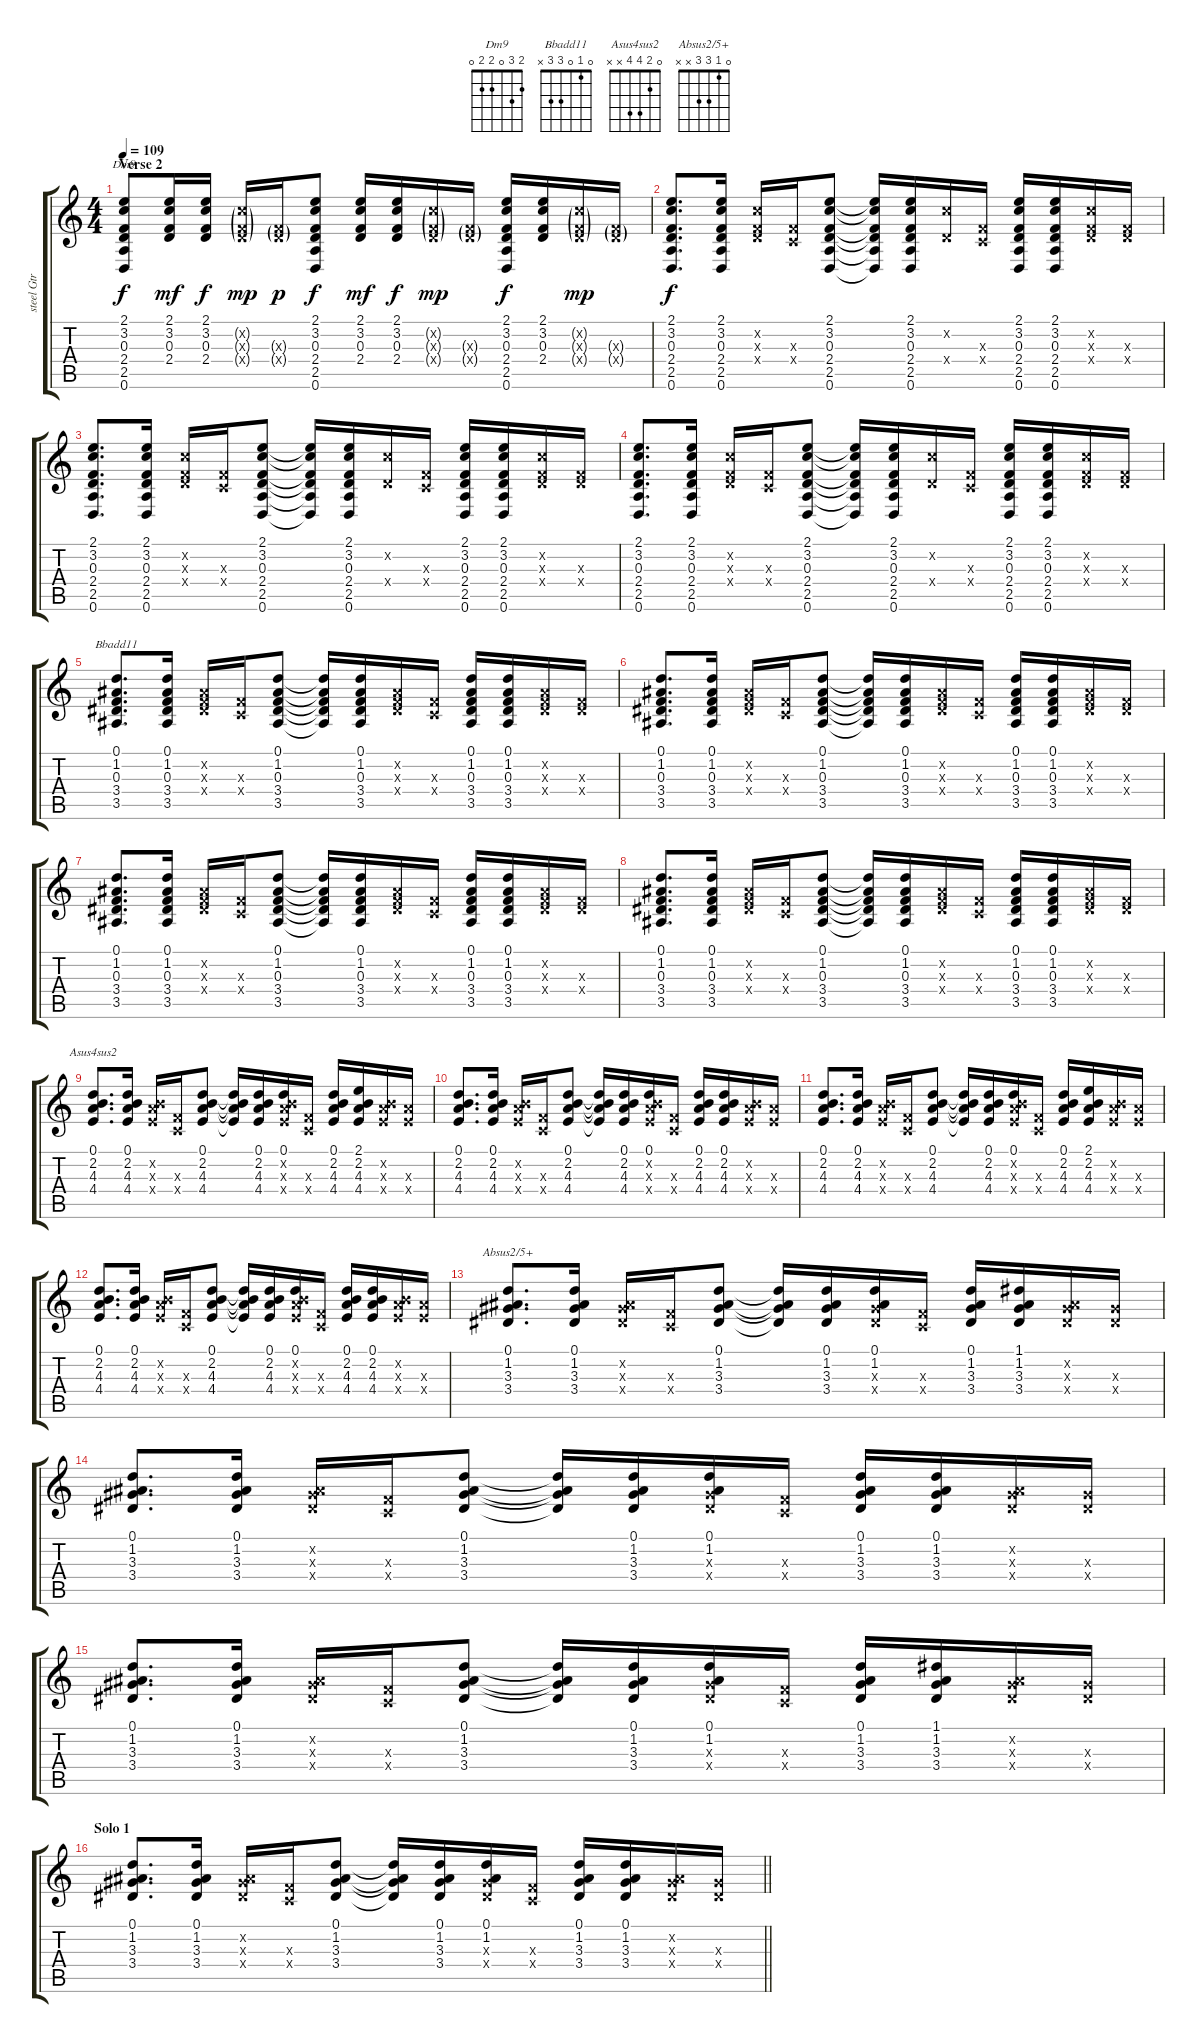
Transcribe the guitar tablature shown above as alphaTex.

\track ("steel Gtr" "steel Gtr") {instrument acousticguitarsteel}
\staff {score tabs}
\tuning (D4 A3 F3 C3 G2 D2) {hide}
\chord ("Dm9" 2 3 0 2 2 0)
\chord ("Bbadd11" 0 1 0 3 3 x)
\chord ("Asus4sus2" 0 2 4 4 x x)
\chord ("Absus2/5+" 0 1 3 3 x x)
\ts (4 4)
\section ("" "Verse 2")
\tempo 109
\clef g2
\ks c
(2.1 3.2 0.3 2.4 2.5 0.6).8{ch "Dm9" dy f} (2.1 3.2 0.3 2.4).16{dy mf} (2.1 3.2 0.3 2.4).16{dy f} (3.2{g x} 0.3{g x} 2.4{g x}).16{dy mp} (0.3{g x} 2.4{g x}).16{dy p} (2.1 3.2 0.3 2.4 2.5 0.6).8{dy f} (2.1 3.2 0.3 2.4).16{dy mf} (2.1 3.2 0.3 2.4).16{dy f} (3.2{g x} 0.3{g x} 2.4{g x}).16{dy mp} (0.3{g x} 2.4{g x}).16 (2.1 3.2 0.3 2.4 2.5 0.6).16{dy f} (2.1 3.2 0.3 2.4).16 (3.2{g x} 0.3{g x} 2.4{g x}).16{dy mp} (0.3{g x} 2.4{g x}).16 |
(2.1 3.2 0.3 2.4 2.5 0.6).8{d dy f} (2.1 3.2 0.3 2.4 2.5 0.6).16 (3.2{x} 0.3{x} 2.4{x}).16 (0.3{x} 0.4{x}).16 (2.1 3.2 0.3 2.4 2.5 0.6).8 (2.1{t} 3.2{t} 0.3{t} 2.4{t} 2.5{t} 0.6{t}).16 (2.1 3.2 0.3 2.4 2.5 0.6).16 (3.2{x} 2.4{x}).16 (0.3{x} 0.4{x}).16 (2.1 3.2 0.3 2.4 2.5 0.6).16 (2.1 3.2 0.3 2.4 2.5 0.6).16 (3.2{x} 0.3{x} 2.4{x}).16 (0.3{x} 2.4{x}).16 |
(2.1 3.2 0.3 2.4 2.5 0.6).8{d} (2.1 3.2 0.3 2.4 2.5 0.6).16 (3.2{x} 0.3{x} 2.4{x}).16 (0.3{x} 0.4{x}).16 (2.1 3.2 0.3 2.4 2.5 0.6).8 (2.1{t} 3.2{t} 0.3{t} 2.4{t} 2.5{t} 0.6{t}).16 (2.1 3.2 0.3 2.4 2.5 0.6).16 (3.2{x} 2.4{x}).16 (0.3{x} 0.4{x}).16 (2.1 3.2 0.3 2.4 2.5 0.6).16 (2.1 3.2 0.3 2.4 2.5 0.6).16 (3.2{x} 0.3{x} 2.4{x}).16 (0.3{x} 2.4{x}).16 |
(2.1 3.2 0.3 2.4 2.5 0.6).8{d} (2.1 3.2 0.3 2.4 2.5 0.6).16 (3.2{x} 0.3{x} 2.4{x}).16 (0.3{x} 0.4{x}).16 (2.1 3.2 0.3 2.4 2.5 0.6).8 (2.1{t} 3.2{t} 0.3{t} 2.4{t} 2.5{t} 0.6{t}).16 (2.1 3.2 0.3 2.4 2.5 0.6).16 (3.2{x} 2.4{x}).16 (0.3{x} 0.4{x}).16 (2.1 3.2 0.3 2.4 2.5 0.6).16 (2.1 3.2 0.3 2.4 2.5 0.6).16 (3.2{x} 0.3{x} 2.4{x}).16 (0.3{x} 2.4{x}).16 |
(0.1 1.2 0.3 3.4 3.5).8{d ch "Bbadd11"} (0.1 1.2 0.3 3.4 3.5).16 (1.2{x} 0.3{x} 3.4{x}).16 (0.3{x} 0.4{x}).16 (0.1 1.2 0.3 3.4 3.5).8 (0.1{t} 1.2{t} 0.3{t} 3.4{t} 3.5{t}).16 (0.1 1.2 0.3 3.4 3.5).16 (1.2{x} 0.3{x} 3.4{x}).16 (0.3{x} 0.4{x}).16 (0.1 1.2 0.3 3.4 3.5).16 (0.1 1.2 0.3 3.4 3.5).16 (1.2{x} 0.3{x} 3.4{x}).16 (0.3{x} 3.4{x}).16 |
(0.1 1.2 0.3 3.4 3.5).8{d} (0.1 1.2 0.3 3.4 3.5).16 (1.2{x} 0.3{x} 3.4{x}).16 (0.3{x} 0.4{x}).16 (0.1 1.2 0.3 3.4 3.5).8 (0.1{t} 1.2{t} 0.3{t} 3.4{t} 3.5{t}).16 (0.1 1.2 0.3 3.4 3.5).16 (1.2{x} 0.3{x} 3.4{x}).16 (0.3{x} 0.4{x}).16 (0.1 1.2 0.3 3.4 3.5).16 (0.1 1.2 0.3 3.4 3.5).16 (1.2{x} 0.3{x} 3.4{x}).16 (0.3{x} 3.4{x}).16 |
(0.1 1.2 0.3 3.4 3.5).8{d} (0.1 1.2 0.3 3.4 3.5).16 (1.2{x} 0.3{x} 3.4{x}).16 (0.3{x} 0.4{x}).16 (0.1 1.2 0.3 3.4 3.5).8 (0.1{t} 1.2{t} 0.3{t} 3.4{t} 3.5{t}).16 (0.1 1.2 0.3 3.4 3.5).16 (1.2{x} 0.3{x} 3.4{x}).16 (0.3{x} 0.4{x}).16 (0.1 1.2 0.3 3.4 3.5).16 (0.1 1.2 0.3 3.4 3.5).16 (1.2{x} 0.3{x} 3.4{x}).16 (0.3{x} 3.4{x}).16 |
(0.1 1.2 0.3 3.4 3.5).8{d} (0.1 1.2 0.3 3.4 3.5).16 (1.2{x} 0.3{x} 3.4{x}).16 (0.3{x} 0.4{x}).16 (0.1 1.2 0.3 3.4 3.5).8 (0.1{t} 1.2{t} 0.3{t} 3.4{t} 3.5{t}).16 (0.1 1.2 0.3 3.4 3.5).16 (1.2{x} 0.3{x} 3.4{x}).16 (0.3{x} 0.4{x}).16 (0.1 1.2 0.3 3.4 3.5).16 (0.1 1.2 0.3 3.4 3.5).16 (1.2{x} 0.3{x} 3.4{x}).16 (0.3{x} 3.4{x}).16 |
(0.1 2.2 4.3 4.4).8{d ch "Asus4sus2"} (0.1 2.2 4.3 4.4).16 (2.2{x} 4.3{x} 4.4{x}).16 (0.3{x} 0.4{x}).16 (0.1 2.2 4.3 4.4).8 (0.1{t} 2.2{t} 4.3{t} 4.4{t}).16 (0.1 2.2 4.3 4.4).16 (0.1 2.2{x} 4.3{x} 4.4{x}).16 (0.3{x} 0.4{x}).16 (0.1 2.2 4.3 4.4).16 (2.1 2.2 4.3 4.4).16 (2.2{x} 4.3{x} 4.4{x}).16 (4.3{x} 4.4{x}).16 |
(0.1 2.2 4.3 4.4).8{d} (0.1 2.2 4.3 4.4).16 (2.2{x} 4.3{x} 4.4{x}).16 (0.3{x} 0.4{x}).16 (0.1 2.2 4.3 4.4).8 (0.1{t} 2.2{t} 4.3{t} 4.4{t}).16 (0.1 2.2 4.3 4.4).16 (0.1 2.2{x} 4.3{x} 4.4{x}).16 (0.3{x} 0.4{x}).16 (0.1 2.2 4.3 4.4).16 (0.1 2.2 4.3 4.4).16 (2.2{x} 4.3{x} 4.4{x}).16 (4.3{x} 4.4{x}).16 |
(0.1 2.2 4.3 4.4).8{d} (0.1 2.2 4.3 4.4).16 (2.2{x} 4.3{x} 4.4{x}).16 (0.3{x} 0.4{x}).16 (0.1 2.2 4.3 4.4).8 (0.1{t} 2.2{t} 4.3{t} 4.4{t}).16 (0.1 2.2 4.3 4.4).16 (0.1 2.2{x} 4.3{x} 4.4{x}).16 (0.3{x} 0.4{x}).16 (0.1 2.2 4.3 4.4).16 (2.1 2.2 4.3 4.4).16 (2.2{x} 4.3{x} 4.4{x}).16 (4.3{x} 4.4{x}).16 |
(0.1 2.2 4.3 4.4).8{d} (0.1 2.2 4.3 4.4).16 (2.2{x} 4.3{x} 4.4{x}).16 (0.3{x} 0.4{x}).16 (0.1 2.2 4.3 4.4).8 (0.1{t} 2.2{t} 4.3{t} 4.4{t}).16 (0.1 2.2 4.3 4.4).16 (0.1 2.2{x} 4.3{x} 4.4{x}).16 (0.3{x} 0.4{x}).16 (0.1 2.2 4.3 4.4).16 (0.1 2.2 4.3 4.4).16 (2.2{x} 4.3{x} 4.4{x}).16 (4.3{x} 4.4{x}).16 |
(0.1 1.2 3.3 3.4).8{d ch "Absus2/5+"} (0.1 1.2 3.3 3.4).16 (1.2{x} 3.3{x} 3.4{x}).16 (0.3{x} 0.4{x}).16 (0.1 1.2 3.3 3.4).8 (0.1{t} 1.2{t} 3.3{t} 3.4{t}).16 (0.1 1.2 3.3 3.4).16 (0.1 1.2 3.3{x} 3.4{x}).16 (0.3{x} 0.4{x}).16 (0.1 1.2 3.3 3.4).16 (1.1 1.2 3.3 3.4).16 (1.2{x} 3.3{x} 3.4{x}).16 (3.3{x} 3.4{x}).16 |
(0.1 1.2 3.3 3.4).8{d} (0.1 1.2 3.3 3.4).16 (1.2{x} 3.3{x} 3.4{x}).16 (0.3{x} 0.4{x}).16 (0.1 1.2 3.3 3.4).8 (0.1{t} 1.2{t} 3.3{t} 3.4{t}).16 (0.1 1.2 3.3 3.4).16 (0.1 1.2 3.3{x} 3.4{x}).16 (0.3{x} 0.4{x}).16 (0.1 1.2 3.3 3.4).16 (0.1 1.2 3.3 3.4).16 (1.2{x} 3.3{x} 3.4{x}).16 (3.3{x} 3.4{x}).16 |
(0.1 1.2 3.3 3.4).8{d} (0.1 1.2 3.3 3.4).16 (1.2{x} 3.3{x} 3.4{x}).16 (0.3{x} 0.4{x}).16 (0.1 1.2 3.3 3.4).8 (0.1{t} 1.2{t} 3.3{t} 3.4{t}).16 (0.1 1.2 3.3 3.4).16 (0.1 1.2 3.3{x} 3.4{x}).16 (0.3{x} 0.4{x}).16 (0.1 1.2 3.3 3.4).16 (1.1 1.2 3.3 3.4).16 (1.2{x} 3.3{x} 3.4{x}).16 (3.3{x} 3.4{x}).16 |
\section ("" "Solo 1")
\barLineRight lightlight
(0.1 1.2 3.3 3.4).8{d} (0.1 1.2 3.3 3.4).16 (1.2{x} 3.3{x} 3.4{x}).16 (0.3{x} 0.4{x}).16 (0.1 1.2 3.3 3.4).8 (0.1{t} 1.2{t} 3.3{t} 3.4{t}).16 (0.1 1.2 3.3 3.4).16 (0.1 1.2 3.3{x} 3.4{x}).16 (0.3{x} 0.4{x}).16 (0.1 1.2 3.3 3.4).16 (0.1 1.2 3.3 3.4).16 (1.2{x} 3.3{x} 3.4{x}).16 (3.3{x} 3.4{x}).16
